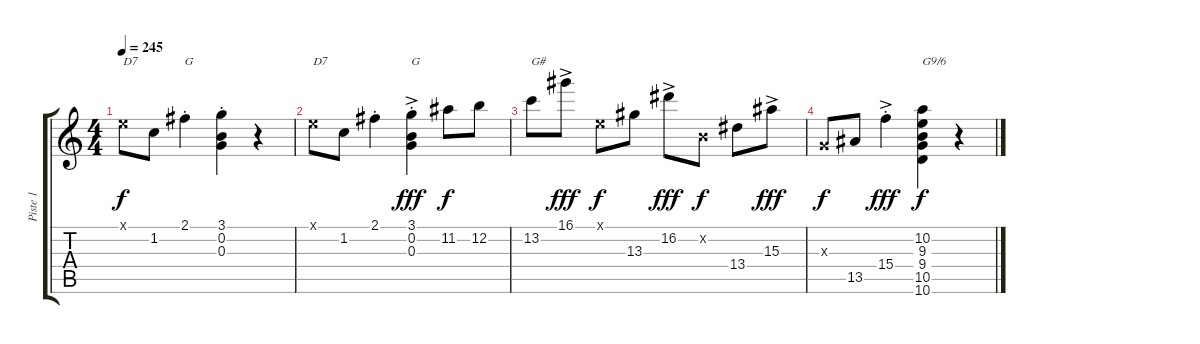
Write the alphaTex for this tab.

\track ("Piste 1" "Piste 1") {instrument acousticguitarnylon}
\staff {score tabs}
\tuning (E4 B3 G3 D3 A2 E2) {hide}
\ts (4 4)
\tempo 245
\clef g2
\ks c
0.1{x}.8{txt "D7" dy f} 1.2.8 2.1{st}.4{txt "G"} (3.1{st} 0.2{st} 0.3{st}).4 r.4 |
0.1{x}.8{txt "D7"} 1.2.8 2.1{st}.4 (3.1{ac st} 0.2{ac st} 0.3{ac st}).4{txt "G" dy fff} 11.2.8{dy f} 12.2.8 |
13.2.8{txt "G#"} 16.1{ac}.8{dy fff} 0.1{x}.8{dy f} 13.3.8 16.2{ac}.8{dy fff} 0.2{x}.8{dy f} 13.4.8 15.3{ac}.8{dy fff} |
0.3{x}.8{dy f} 13.5.8 15.4{ac st}.4{dy fff} (10.2 9.3 9.4 10.5 10.6).4{txt "G9/6" dy f} r.4
